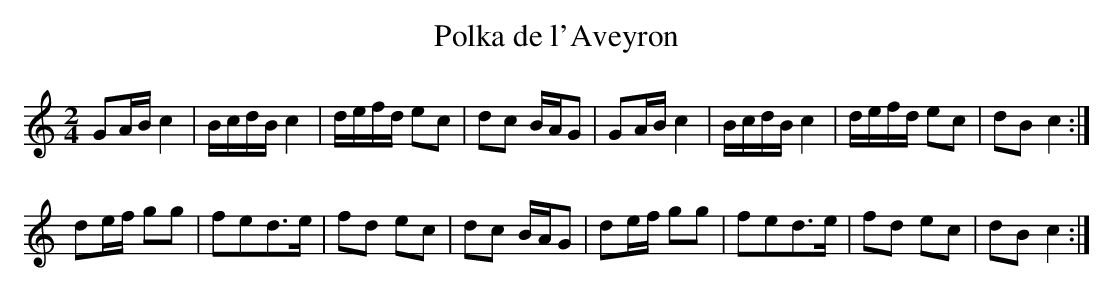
X:1
T:Polka de l'Aveyron
L:1/8
M:2/4
K:C
GA/B/c2|B/c/d/B/c2|d/e/f/d/ ec|dc B/A/G|GA/B/c2|B/c/d/B/c2|d/e/f/d/ ec|dB c2:|
de/f/ gg|fed>e|fd ec|dc B/A/G|de/f/ gg|fed>e|fd ec|dBc2:|
